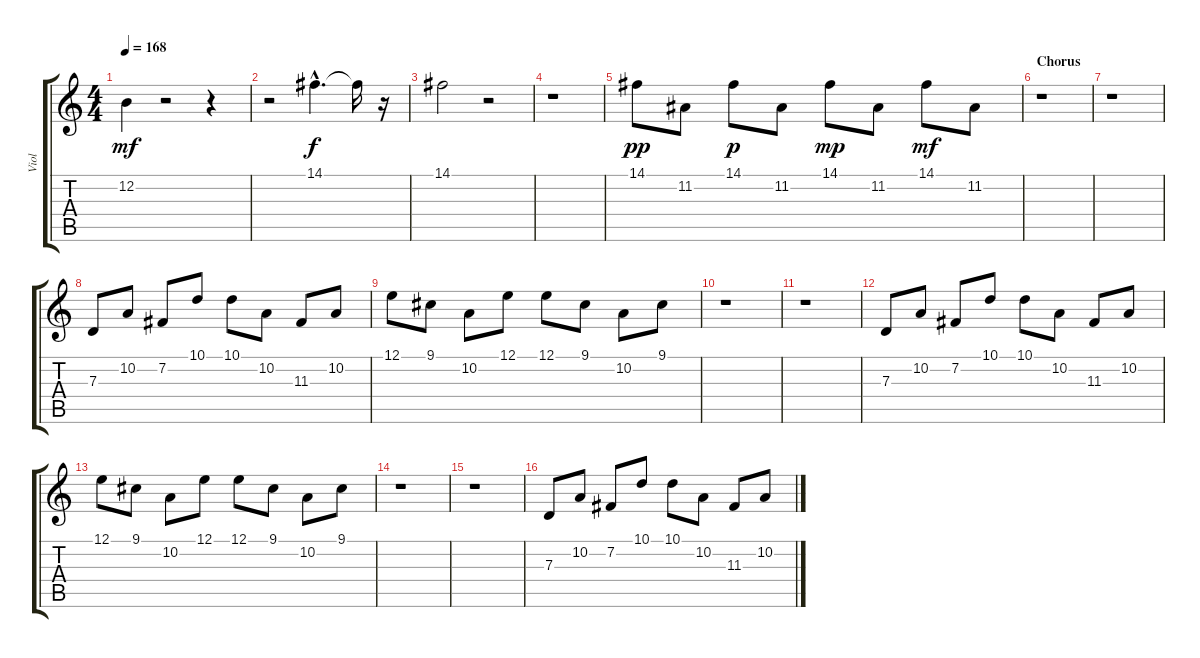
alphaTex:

\track ("Viol" "Viol") {instrument violin}
\staff {score tabs}
\tuning (E4 B3 G3 D3 A2 E2) {hide}
\ts (4 4)
\tempo 168
\clef g2
\ks c
12.2.4{dy mf} r.2 r.4 |
r.2 14.1{hac}.4{d dy f} 14.1{t}.16 r.16 |
14.1.2 r.2 |
r.1 |
14.1.8{dy pp} 11.2.8 14.1.8{dy p} 11.2.8 14.1.8{dy mp} 11.2.8 14.1.8{dy mf} 11.2.8 |
\section ("" "Chorus")
r.1 |
r.1 |
7.3.8 10.2.8 7.2.8 10.1.8 10.1.8 10.2.8 11.3.8 10.2.8 |
12.1.8 9.1.8 10.2.8 12.1.8 12.1.8 9.1.8 10.2.8 9.1.8 |
r.1 |
r.1 |
7.3.8 10.2.8 7.2.8 10.1.8 10.1.8 10.2.8 11.3.8 10.2.8 |
12.1.8 9.1.8 10.2.8 12.1.8 12.1.8 9.1.8 10.2.8 9.1.8 |
\section ("" "")
r.1 |
r.1 |
7.3.8 10.2.8 7.2.8 10.1.8 10.1.8 10.2.8 11.3.8 10.2.8
